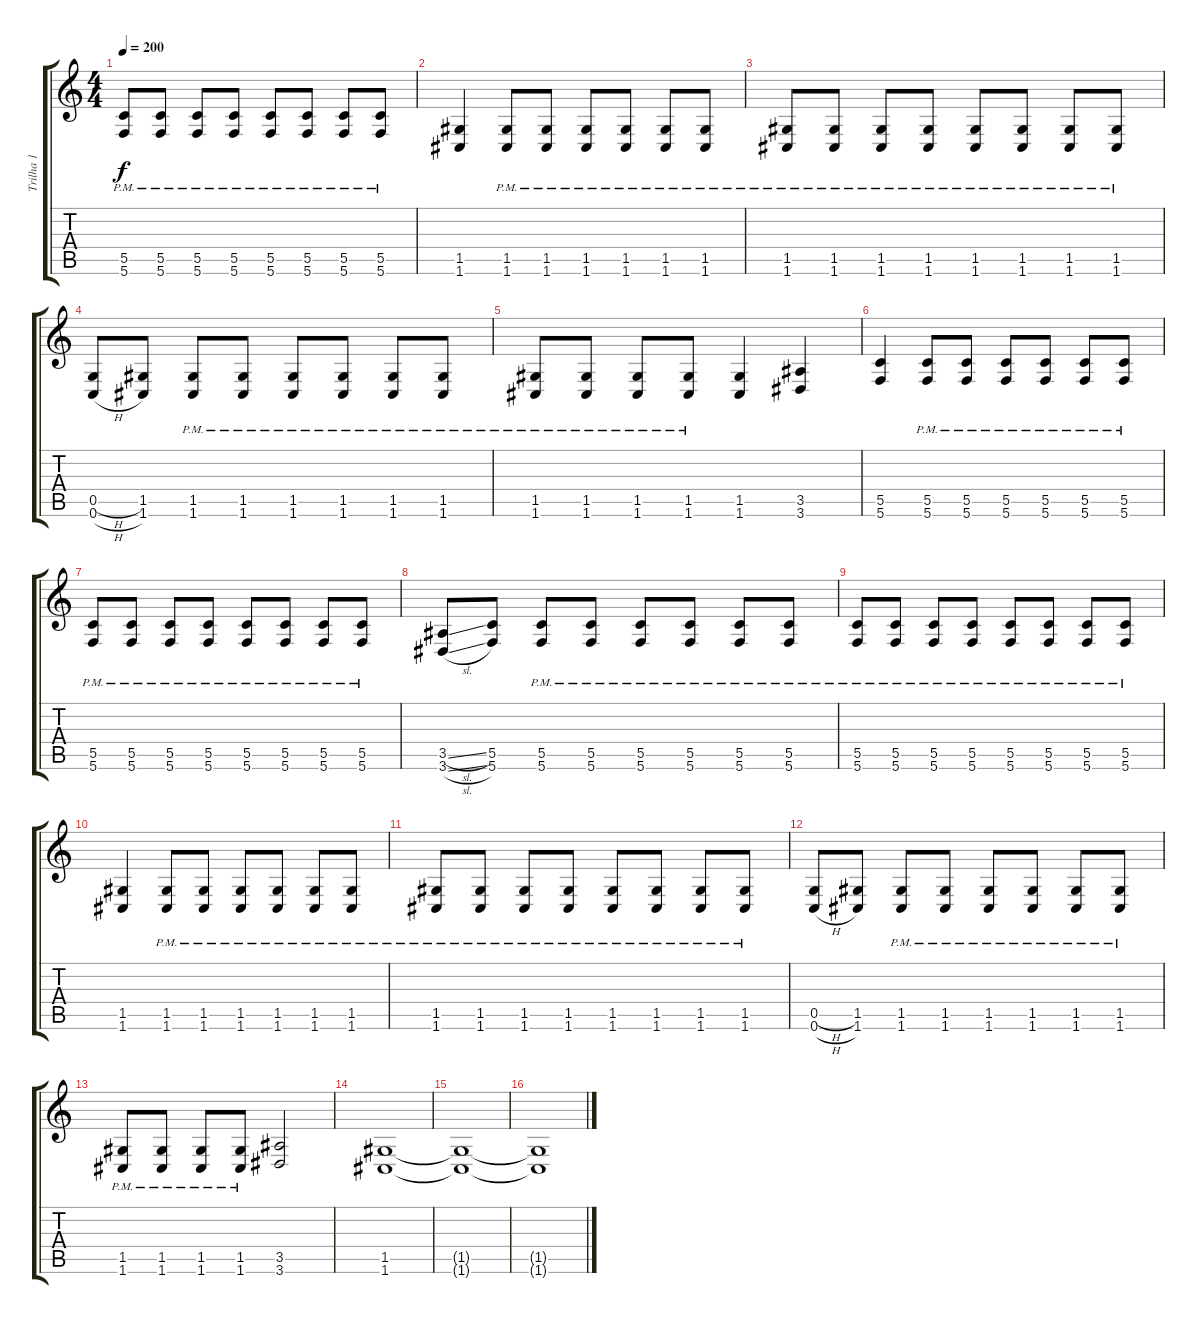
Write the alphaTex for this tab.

\track ("Trilha 1" "Trilha 1") {instrument overdrivenguitar}
\staff {score tabs}
\tuning (D4 A3 F3 C3 G2 C2) {hide}
\ts (4 4)
\tempo 200
\clef g2
\ks c
(5.5{pm} 5.6{pm}).8{dy f} (5.5{pm} 5.6{pm}).8 (5.5{pm} 5.6{pm}).8 (5.5{pm} 5.6{pm}).8 (5.5{pm} 5.6{pm}).8 (5.5{pm} 5.6{pm}).8 (5.5{pm} 5.6{pm}).8 (5.5{pm} 5.6{pm}).8 |
(1.5 1.6).4 (1.5{pm} 1.6{pm}).8 (1.5{pm} 1.6{pm}).8 (1.5{pm} 1.6{pm}).8 (1.5{pm} 1.6{pm}).8 (1.5{pm} 1.6{pm}).8 (1.5{pm} 1.6{pm}).8 |
(1.5{pm} 1.6{pm}).8 (1.5{pm} 1.6{pm}).8 (1.5{pm} 1.6{pm}).8 (1.5{pm} 1.6{pm}).8 (1.5{pm} 1.6{pm}).8 (1.5{pm} 1.6{pm}).8 (1.5{pm} 1.6{pm}).8 (1.5{pm} 1.6{pm}).8 |
(0.5{h} 0.6{h}).8 (1.5 1.6).8 (1.5{pm} 1.6{pm}).8 (1.5{pm} 1.6{pm}).8 (1.5{pm} 1.6{pm}).8 (1.5{pm} 1.6{pm}).8 (1.5{pm} 1.6{pm}).8 (1.5{pm} 1.6{pm}).8 |
(1.5{pm} 1.6{pm}).8 (1.5{pm} 1.6{pm}).8 (1.5{pm} 1.6{pm}).8 (1.5{pm} 1.6{pm}).8 (1.5 1.6).4 (3.5 3.6).4 |
(5.5 5.6).4 (5.5{pm} 5.6{pm}).8 (5.5{pm} 5.6{pm}).8 (5.5{pm} 5.6{pm}).8 (5.5{pm} 5.6{pm}).8 (5.5{pm} 5.6{pm}).8 (5.5{pm} 5.6{pm}).8 |
(5.5{pm} 5.6{pm}).8 (5.5{pm} 5.6{pm}).8 (5.5{pm} 5.6{pm}).8 (5.5{pm} 5.6{pm}).8 (5.5{pm} 5.6{pm}).8 (5.5{pm} 5.6{pm}).8 (5.5{pm} 5.6{pm}).8 (5.5{pm} 5.6{pm}).8 |
(3.5{sl} 3.6{sl}).8 (5.5 5.6).8 (5.5{pm} 5.6{pm}).8 (5.5{pm} 5.6{pm}).8 (5.5{pm} 5.6{pm}).8 (5.5{pm} 5.6{pm}).8 (5.5{pm} 5.6{pm}).8 (5.5{pm} 5.6{pm}).8 |
(5.5{pm} 5.6{pm}).8 (5.5{pm} 5.6{pm}).8 (5.5{pm} 5.6{pm}).8 (5.5{pm} 5.6{pm}).8 (5.5{pm} 5.6{pm}).8 (5.5{pm} 5.6{pm}).8 (5.5{pm} 5.6{pm}).8 (5.5{pm} 5.6{pm}).8 |
(1.5 1.6).4 (1.5{pm} 1.6{pm}).8 (1.5{pm} 1.6{pm}).8 (1.5{pm} 1.6{pm}).8 (1.5{pm} 1.6{pm}).8 (1.5{pm} 1.6{pm}).8 (1.5{pm} 1.6{pm}).8 |
(1.5{pm} 1.6{pm}).8 (1.5{pm} 1.6{pm}).8 (1.5{pm} 1.6{pm}).8 (1.5{pm} 1.6{pm}).8 (1.5{pm} 1.6{pm}).8 (1.5{pm} 1.6{pm}).8 (1.5{pm} 1.6{pm}).8 (1.5{pm} 1.6{pm}).8 |
(0.5{h} 0.6{h}).8 (1.5 1.6).8 (1.5{pm} 1.6{pm}).8 (1.5{pm} 1.6{pm}).8 (1.5{pm} 1.6{pm}).8 (1.5{pm} 1.6{pm}).8 (1.5{pm} 1.6{pm}).8 (1.5{pm} 1.6{pm}).8 |
(1.5{pm} 1.6{pm}).8 (1.5{pm} 1.6{pm}).8 (1.5{pm} 1.6{pm}).8 (1.5{pm} 1.6{pm}).8 (3.5 3.6).2 |
(1.5 1.6).1 |
(1.5{t} 1.6{t}).1 |
(1.5{t} 1.6{t}).1
